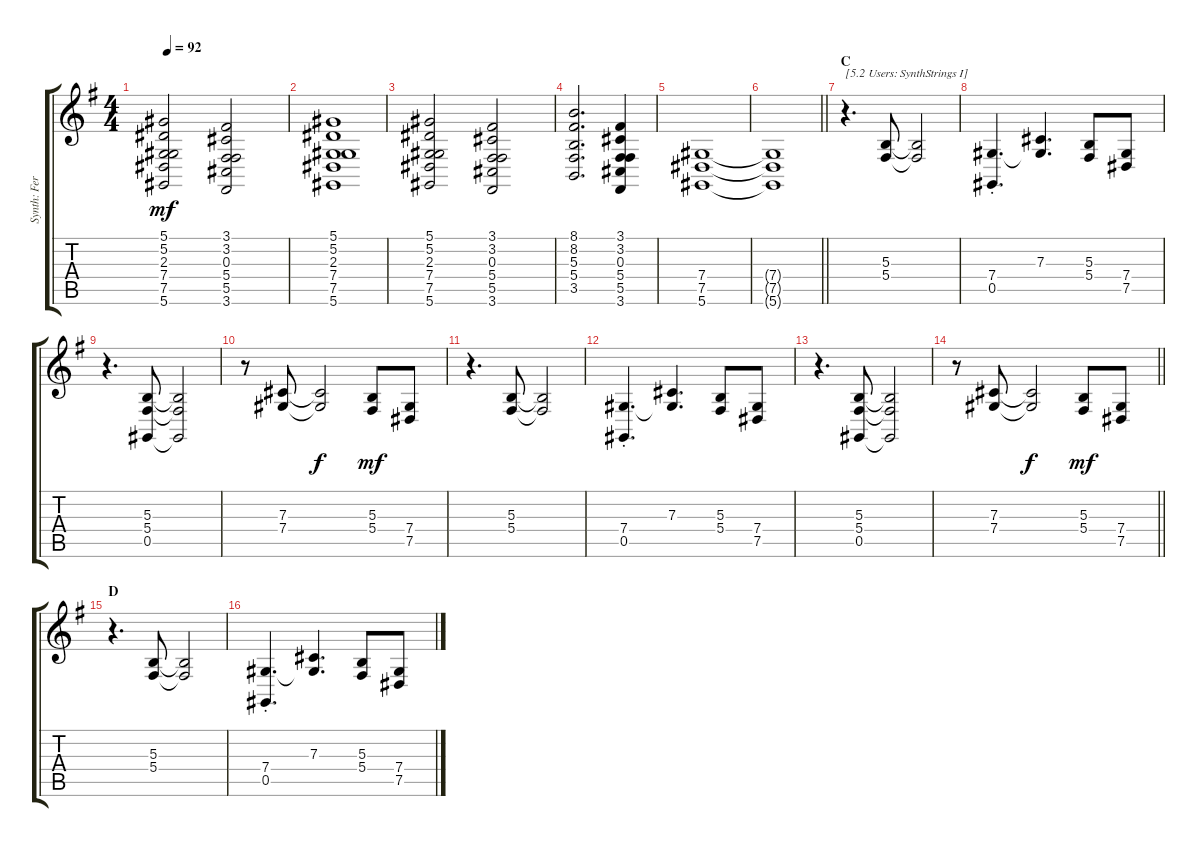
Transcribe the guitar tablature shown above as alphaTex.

\track ("Synth: Ferdy" "Synth: Fer") {instrument tremolostrings}
\staff {score tabs}
\tuning (Eb4 Bb3 Gb3 Db3 Ab2 Eb2) {hide}
\ts (4 4)
\tempo 92
\clef g2
\ks g
(5.1 5.2 2.3 7.4 7.5 5.6).2{dy mf} (3.1 3.2 0.3 5.4 5.5 3.6).2 |
(5.1 5.2 2.3 7.4 7.5 5.6).1 |
(5.1 5.2 2.3 7.4 7.5 5.6).2 (3.1 3.2 0.3 5.4 5.5 3.6).2 |
(8.1 8.2 5.3 5.4 3.5).2{d beam merge} (3.1 3.2 0.3 5.4 5.5 3.6).4 |
(7.4 7.5 5.6).1 |
\barLineRight lightlight
(7.4{t} 7.5{t} 5.6{t}).1 |
\section ("" "C")
r.4{d txt "[5.2 Users: SynthStrings I]" volume 13 instrument synthstrings1} (5.3 5.4).8 (5.3{t} 5.4{t}).2 |
(7.4{st} 0.5).4{d} (7.3 7.4{t}).4{d} (5.3 5.4).8 (7.4 7.5).8 |
r.4{d} (5.3 5.4 0.5).8 (5.3{t} 5.4{t} 0.5{t}).2 |
r.8 (7.3 7.4).8 (7.3{t} 7.4{t}).2{dy f} (5.3 5.4).8{dy mf} (7.4 7.5).8 |
r.4{d} (5.3 5.4).8 (5.3{t} 5.4{t}).2 |
(7.4{st} 0.5).4{d} (7.3 7.4{t}).4{d} (5.3 5.4).8 (7.4 7.5).8 |
r.4{d} (5.3 5.4 0.5).8 (5.3{t} 5.4{t} 0.5{t}).2 |
\barLineRight lightlight
r.8 (7.3 7.4).8 (7.3{t} 7.4{t}).2{dy f} (5.3 5.4).8{dy mf} (7.4 7.5).8 |
\section ("" "D")
r.4{d} (5.3 5.4).8 (5.3{t} 5.4{t}).2 |
(7.4{st} 0.5).4{d} (7.3 7.4{t}).4{d} (5.3 5.4).8 (7.4 7.5).8
